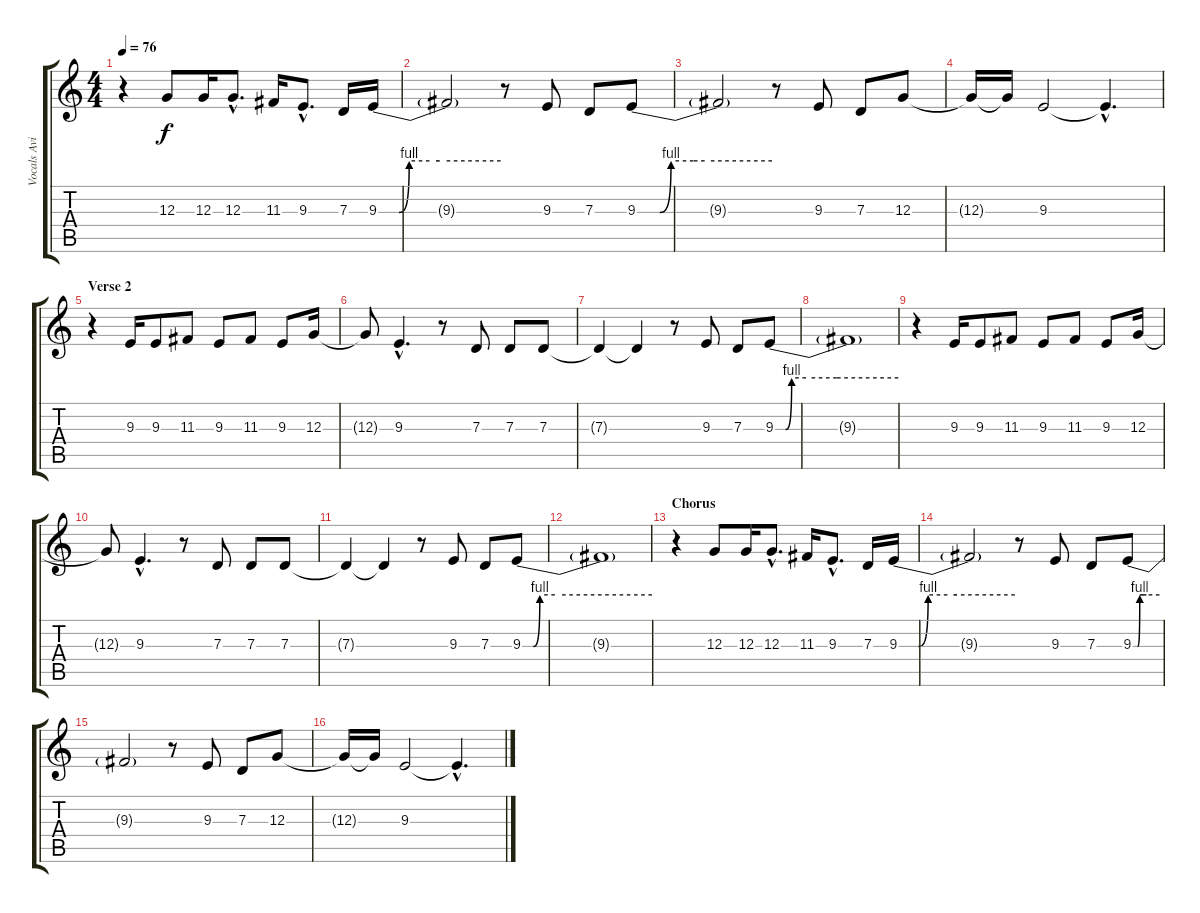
\track ("Vocals Aviv Geffan" "Vocals Avi") {instrument oboe}
\staff {score tabs}
\tuning (E4 B3 G3 D3 A2 E2) {hide}
\ts (4 4)
\tempo 76
\clef g2
\ks c
r.4{dy f} 12.3.8 12.3.16 12.3{hac}.8{d} 11.3.16 9.3{hac}.8{d} 7.3.16 9.3{be (custom 0 0 10 0 15 4 25 4 30 4 60 4)}.16 |
9.3{t}.2 r.8 9.3.8 7.3.8 9.3{be (custom 0 0 10 0 15 4 25 4 30 4 60 4)}.8 |
9.3{t}.2 r.8 9.3.8 7.3.8 12.3.8 |
12.3{t}.16 12.3{t}.16 9.3.2 9.3{hac t}.4{d} |
\section ("" "Verse 2")
r.4 9.3.16 9.3.8 11.3.8 9.3.8 11.3.8 9.3.8 12.3.16 |
12.3{t}.8 9.3{hac}.4{d} r.8 7.3.8 7.3.8 7.3.8 |
7.3{t}.4 7.3{t}.4 r.8 9.3.8 7.3.8 9.3{be (custom 0 0 5 0 8 4 15 4 30 4 60 4)}.8 |
9.3{t}.1 |
r.4 9.3.16 9.3.8 11.3.8 9.3.8 11.3.8 9.3.8 12.3.16 |
12.3{t}.8 9.3{hac}.4{d} r.8 7.3.8 7.3.8 7.3.8 |
7.3{t}.4 7.3{t}.4 r.8 9.3.8 7.3.8 9.3{be (custom 0 0 5 0 8 4 15 4 30 4 60 4)}.8 |
9.3{t}.1 |
\section ("" "Chorus")
r.4 12.3.8 12.3.16 12.3{hac}.8{d} 11.3.16 9.3{hac}.8{d} 7.3.16 9.3{be (custom 0 0 10 0 15 4 25 4 30 4 60 4)}.16 |
9.3{t}.2 r.8 9.3.8 7.3.8 9.3{be (custom 0 0 10 0 15 4 25 4 30 4 60 4)}.8 |
9.3{t}.2 r.8 9.3.8 7.3.8 12.3.8 |
12.3{t}.16 12.3{t}.16 9.3.2 9.3{hac t}.4{d}
